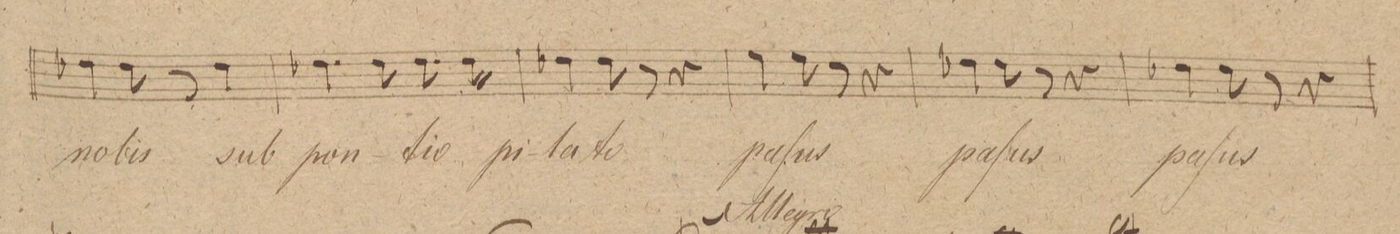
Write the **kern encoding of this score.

**kern	**text	**dynam
*I"Alto.	*	*
*clefC3	*	*
*k[]	*	*
*met(c)	*	*
*M3/4	*	*
4e-X\	no-	.
8e-\	-bis	.
8r	.	.
4e-\	sub	.
=97	=97	=97
4.e-X\	pon-	.
8e-\	-ti-	.
8.e-\	-o	.
16e-\	pi-	.
=98	=98	=98
4e-X\	-la-	.
8e-\	-to	.
8r	.	.
4r	.	.
=99	=99	=99
4f\	pa-	.
8f\	-ſus	.
8r	.	.
4r	.	.
=100	=100	=100
4e-X\	-pa-	.
8e-\	-ſus	.
8r	.	.
4r	.	.
=101	=101	=101
4e-X\	-pa-	.
8e-\	-ſus	.
8r	.	.
4r	.	.
=102	=102	=102
*-	*-	*-
